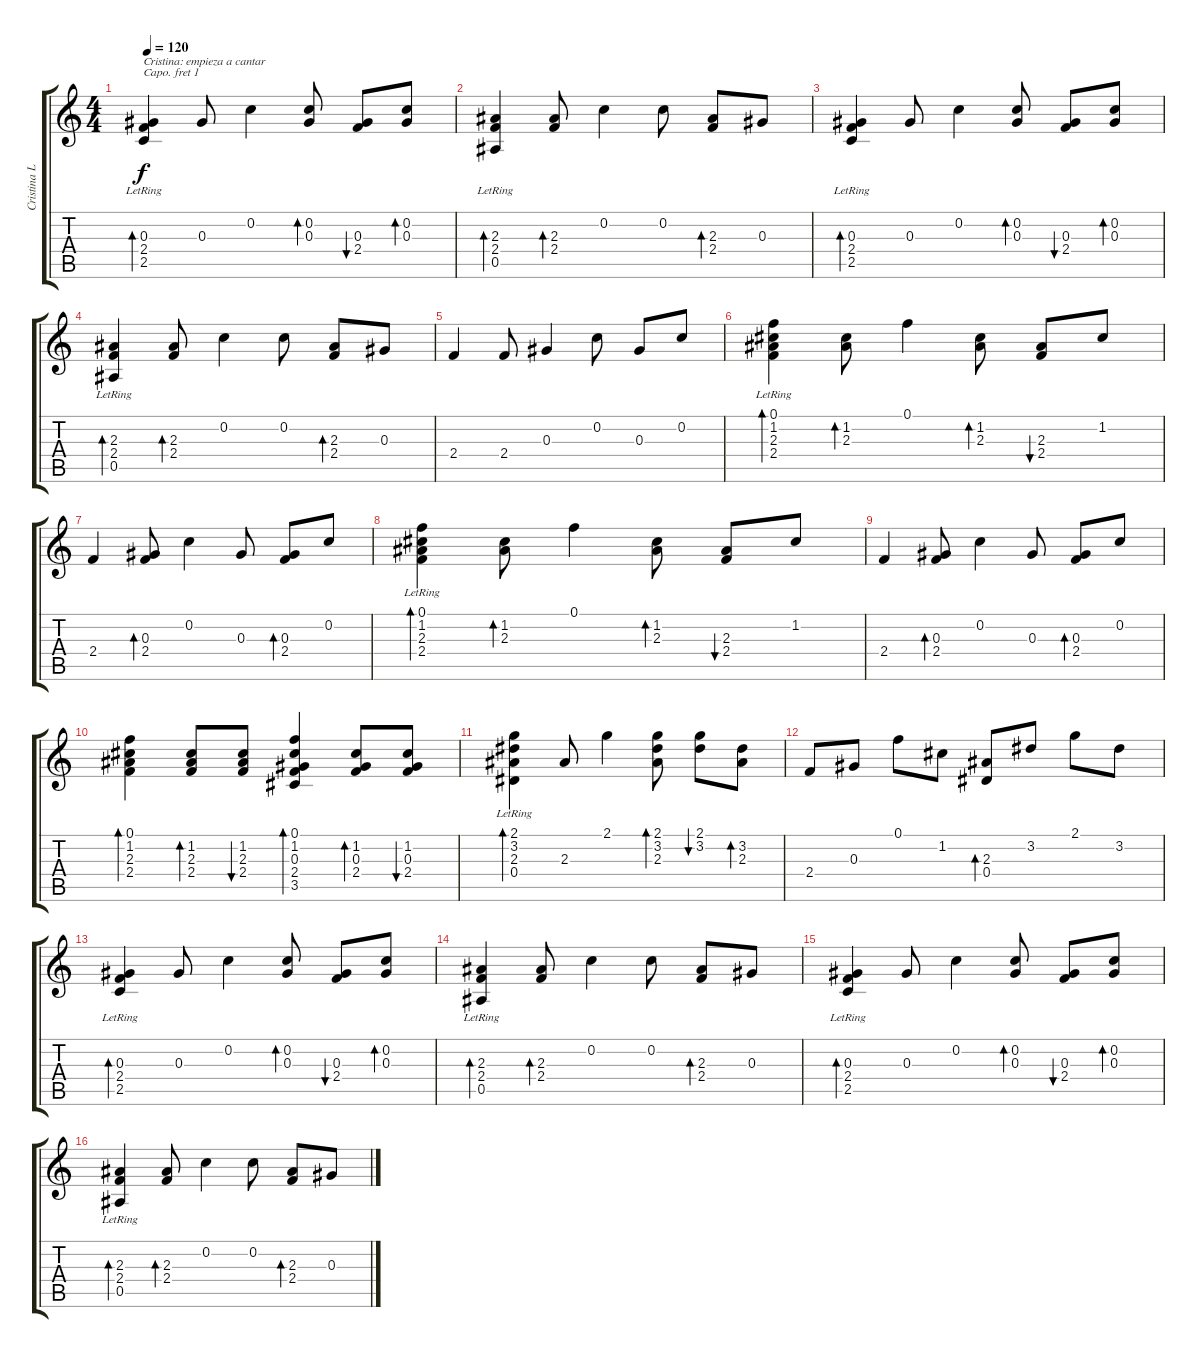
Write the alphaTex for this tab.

\track ("Cristina Llanos" "Cristina L") {instrument electricguitarjazz}
\staff {score tabs}
\capo 1
\tuning (E4 B3 G3 D3 A2 E2) {hide}
\ts (4 4)
\tempo 120
\clef g2
\ks c
(0.3 2.4{lr} 2.5{lr}).4{bd 240 txt "Cristina: empieza a cantar" dy f instrument electricguitarjazz} 0.3.8 0.2.4 (0.2 0.3).8{bd 480} (0.3 2.4).8{bu 480} (0.2 0.3).8{bd 480} |
(2.3 2.4 0.5{lr}).4{bd 240} (2.3 2.4).8{bd 480} 0.2.4 0.2.8 (2.3 2.4).8{bd 480} 0.3.8 |
(0.3 2.4{lr} 2.5{lr}).4{bd 240} 0.3.8 0.2.4 (0.2 0.3).8{bd 480} (0.3 2.4).8{bu 480} (0.2 0.3).8{bd 480} |
(2.3 2.4 0.5{lr}).4{bd 240} (2.3 2.4).8{bd 480} 0.2.4 0.2.8 (2.3 2.4).8{bd 480} 0.3.8 |
2.4.4 2.4.8 0.3.4 0.2.8 0.3.8 0.2.8 |
(0.1 1.2 2.3 2.4{lr}).4{bd 240} (1.2 2.3).8{bd 480} 0.1.4 (1.2 2.3).8{bd 480} (2.3 2.4).8{bu 480} 1.2.8 |
2.4.4 (0.3 2.4).8{bd 480} 0.2.4 0.3.8 (0.3 2.4).8{bd 480} 0.2.8 |
(0.1 1.2 2.3 2.4{lr}).4{bd 240} (1.2 2.3).8{bd 480} 0.1.4 (1.2 2.3).8{bd 480} (2.3 2.4).8{bu 480} 1.2.8 |
2.4.4 (0.3 2.4).8{bd 480} 0.2.4 0.3.8 (0.3 2.4).8{bd 480} 0.2.8 |
(0.1 1.2 2.3 2.4).4{bd 240} (1.2 2.3 2.4).8{bd 120} (1.2 2.3 2.4).8{bu 120} (0.1 1.2 0.3 2.4 3.5).4{bd 120} (1.2 0.3 2.4).8{bd 120} (1.2 0.3 2.4).8{bu 120} |
(2.1 3.2 2.3 0.4{lr}).4{bd 240} 2.3.8 2.1.4 (2.1 3.2 2.3).8{bd 120} (2.1 3.2).8{bu 120} (3.2 2.3).8{bd 120} |
2.4.8 0.3.8 0.1.8 1.2.8 (2.3 0.4).8{bd 480} 3.2.8 2.1.8 3.2.8 |
(0.3 2.4{lr} 2.5{lr}).4{bd 240} 0.3.8 0.2.4 (0.2 0.3).8{bd 480} (0.3 2.4).8{bu 480} (0.2 0.3).8{bd 480} |
(2.3 2.4 0.5{lr}).4{bd 240} (2.3 2.4).8{bd 480} 0.2.4 0.2.8 (2.3 2.4).8{bd 480} 0.3.8 |
(0.3 2.4{lr} 2.5{lr}).4{bd 240} 0.3.8 0.2.4 (0.2 0.3).8{bd 480} (0.3 2.4).8{bu 480} (0.2 0.3).8{bd 480} |
(2.3 2.4 0.5{lr}).4{bd 240} (2.3 2.4).8{bd 480} 0.2.4 0.2.8 (2.3 2.4).8{bd 480} 0.3.8
